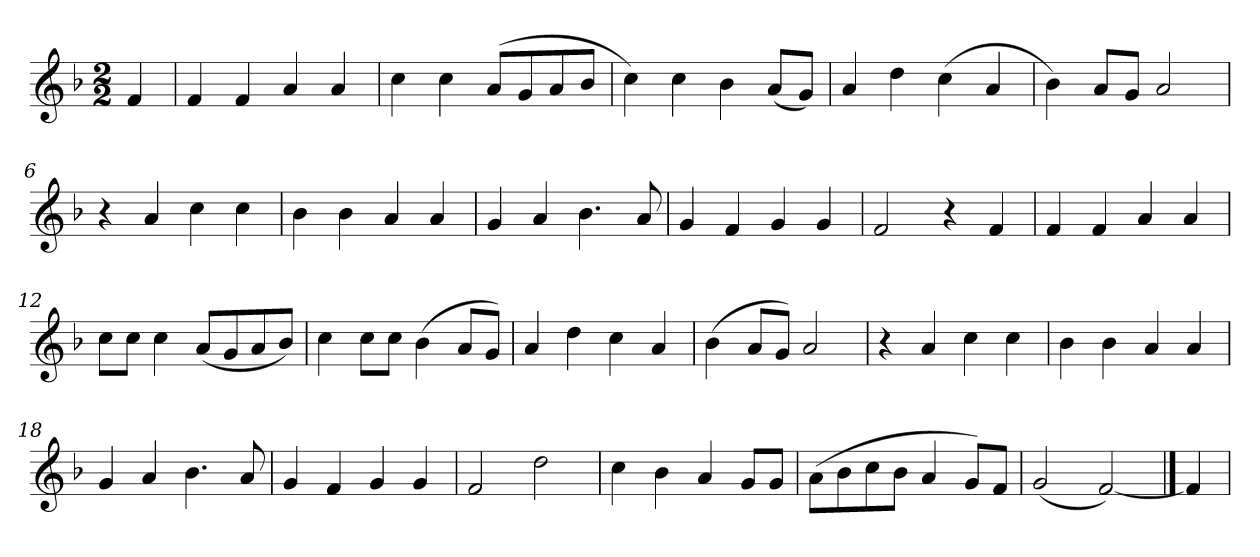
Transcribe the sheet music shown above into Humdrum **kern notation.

**kern
*part1
*staff1
*k[b-]
*M2/2
*MM120
=
4f
=1
4f
4f
4a
4a
=2
4cc
4cc
(8aL
8g
8a
8b-J
=3
4cc)
4cc
4b-
(8aL
8gJ)
=4
4a
4dd
(4cc
4a
=5
4b-)
8aL
8gJ
2a
=6
4r
4a
4cc
4cc
=7
4b-
4b-
4a
4a
=8
4g
4a
4.b-
8a
=9
4g
4f
4g
4g
=10
2f
4r
4f
=11
4f
4f
4a
4a
=12
8ccL
8ccJ
4cc
(8aL
8g
8a
8b-J)
=13
4cc
8ccL
8ccJ
(4b-
8aL
8gJ)
=14
4a
4dd
4cc
4a
=15
(4b-
8aL
8gJ)
2a
=16
4r
4a
4cc
4cc
=17
4b-
4b-
4a
4a
=18
4g
4a
4.b-
8a
=19
4g
4f
4g
4g
=20
2f
2dd
=21
4cc
4b-
4a
8gL
8gJ
=22
(8aL
8b-
8cc
8b-J
4a
8gL)
8fJ
=23
(2g
[2f)
==24
4f]
=
*-
